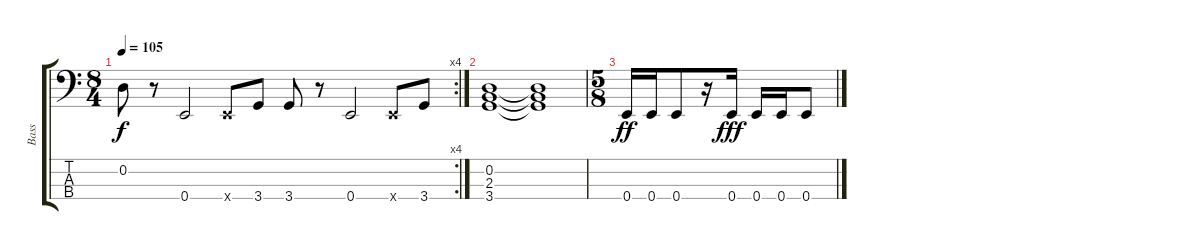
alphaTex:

\track ("Bass" "Bass") {instrument electricbassfinger}
\staff {score tabs}
\tuning (G2 D2 A1 E1) {hide}
\rc 4
\ts (8 4)
\tempo 105
\clef f4
\ks c
0.2.8{dy f} r.8 0.4.2 0.4{x}.8 3.4.8 3.4.8 r.8 0.4.2 0.4{x}.8 3.4.8 |
(0.2 2.3 3.4).1 (0.2{t} 2.3{t} 3.4{t}).1 |
\ts (5 8)
0.4.16{dy ff} 0.4.16 0.4.8 r.16 0.4.16{dy fff} 0.4.16 0.4.16 0.4.8
